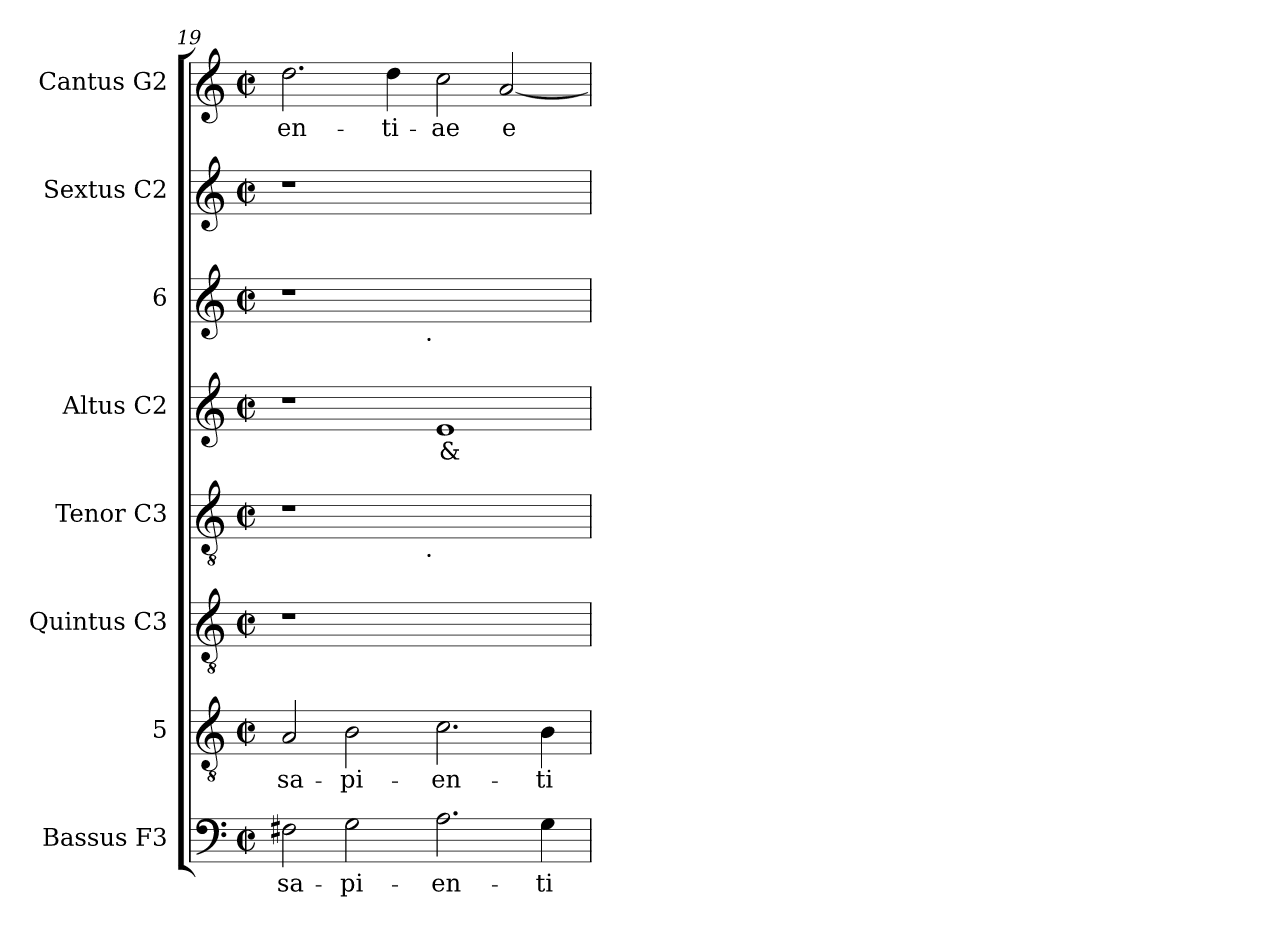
**kern	**text	**kern	**text	**kern	**kern	**kern	**text	**kern	**kern	**kern	**text
*part8	*part8	*part7	*part7	*part6	*part5	*part4	*part4	*part3	*part2	*part1	*part1
*staff8	*staff8	*staff7	*staff7	*staff6	*staff5	*staff4	*staff4	*staff3	*staff2	*staff1	*staff1
*I"Bassus  F3	*	*I"5	*	*I"Quintus  C3	*I"Tenor  C3	*I"Altus  C2	*	*I"6	*I"Sextus  C2	*I"Cantus  G2	*
*I'B	*	*	*	*	*I'T	*I'A	*	*	*	*I'C	*
*clefF4	*	*clefGv2	*	*clefGv2	*clefGv2	*clefG2	*	*clefG2	*clefG2	*clefG2	*
*k[]	*	*k[]	*	*k[]	*k[]	*k[]	*	*k[]	*k[]	*k[]	*
*C:	*	*C:	*	*C:	*C:	*C:	*	*C:	*C:	*C:	*
*M2/2	*	*M2/2	*	*M2/2	*M2/2	*M2/2	*	*M2/2	*M2/2	*M2/2	*
*met(c|)	*	*met(c|)	*	*met(c|)	*met(c|)	*met(c|)	*	*met(c|)	*met(c|)	*met(c|)	*
=19	=19	=19	=19	=19	=19	=19	=19	=19	=19	=19	=19
!	!LO:LY:b:cj	!	!LO:LY:b:cj	!	!	!	!	!	!	!	!LO:LY:b:cj
*	*	*	*	*	*^	*	*	*^	*	*	*
2F#X\	sa-	2A/	sa-	1r	1r	2ryy	1r	.	1r	2ryy	1r	2.dd\	-en-
!	!LO:LY:b:cj	!	!LO:LY:b:cj	!	!	!	!	!	!	!	!	!	!
2G\	-pi-	2B\	-pi-	.	.	4...ryy	.	.	.	4...ryy	.	.	.
!	!	!	!	!	!	!	!	!	!	!	!	!	!LO:LY:b:cj
.	.	.	.	.	.	.	.	.	.	.	.	4dd\	-ti-
!	!	!	!	!	!	!	!	!	!	!LO:TX:b:t=.	!	!	!
!	!	!	!	!	!	!LO:TX:b:t=.	!	!	!	!	!	!	!
.	.	.	.	.	.	1ryy	.	.	.	1ryy	.	.	.
!	!LO:LY:b:cj	!	!LO:LY:b:cj	!	!	!	!	!LO:LY:b:cj	!	!	!	!	!LO:LY:b:cj
2.A\	-en-	2.c\	-en-	1ryy	1ryy	.	1e	&	1ryy	.	1ryy	2cc\	-ae
!	!	!	!	!	!	!	!	!	!	!	!	!	!LO:LY:b:cj
.	.	.	.	.	.	.	.	.	.	.	.	[<2a/	e-
!	!LO:LY:b:cj	!	!LO:LY:b:cj	!	!	!	!	!	!	!	!	!	!
4G\	-ti-	4B\	-ti-	.	.	.	.	.	.	.	.	.	.
.	.	.	.	.	.	32ryy	.	.	.	32ryy	.	.	.
*	*	*	*	*	*v	*v	*	*	*v	*v	*	*	*
=	=	=	=	=	=	=	=	=	=	=	=
*-	*-	*-	*-	*-	*-	*-	*-	*-	*-	*-	*-
